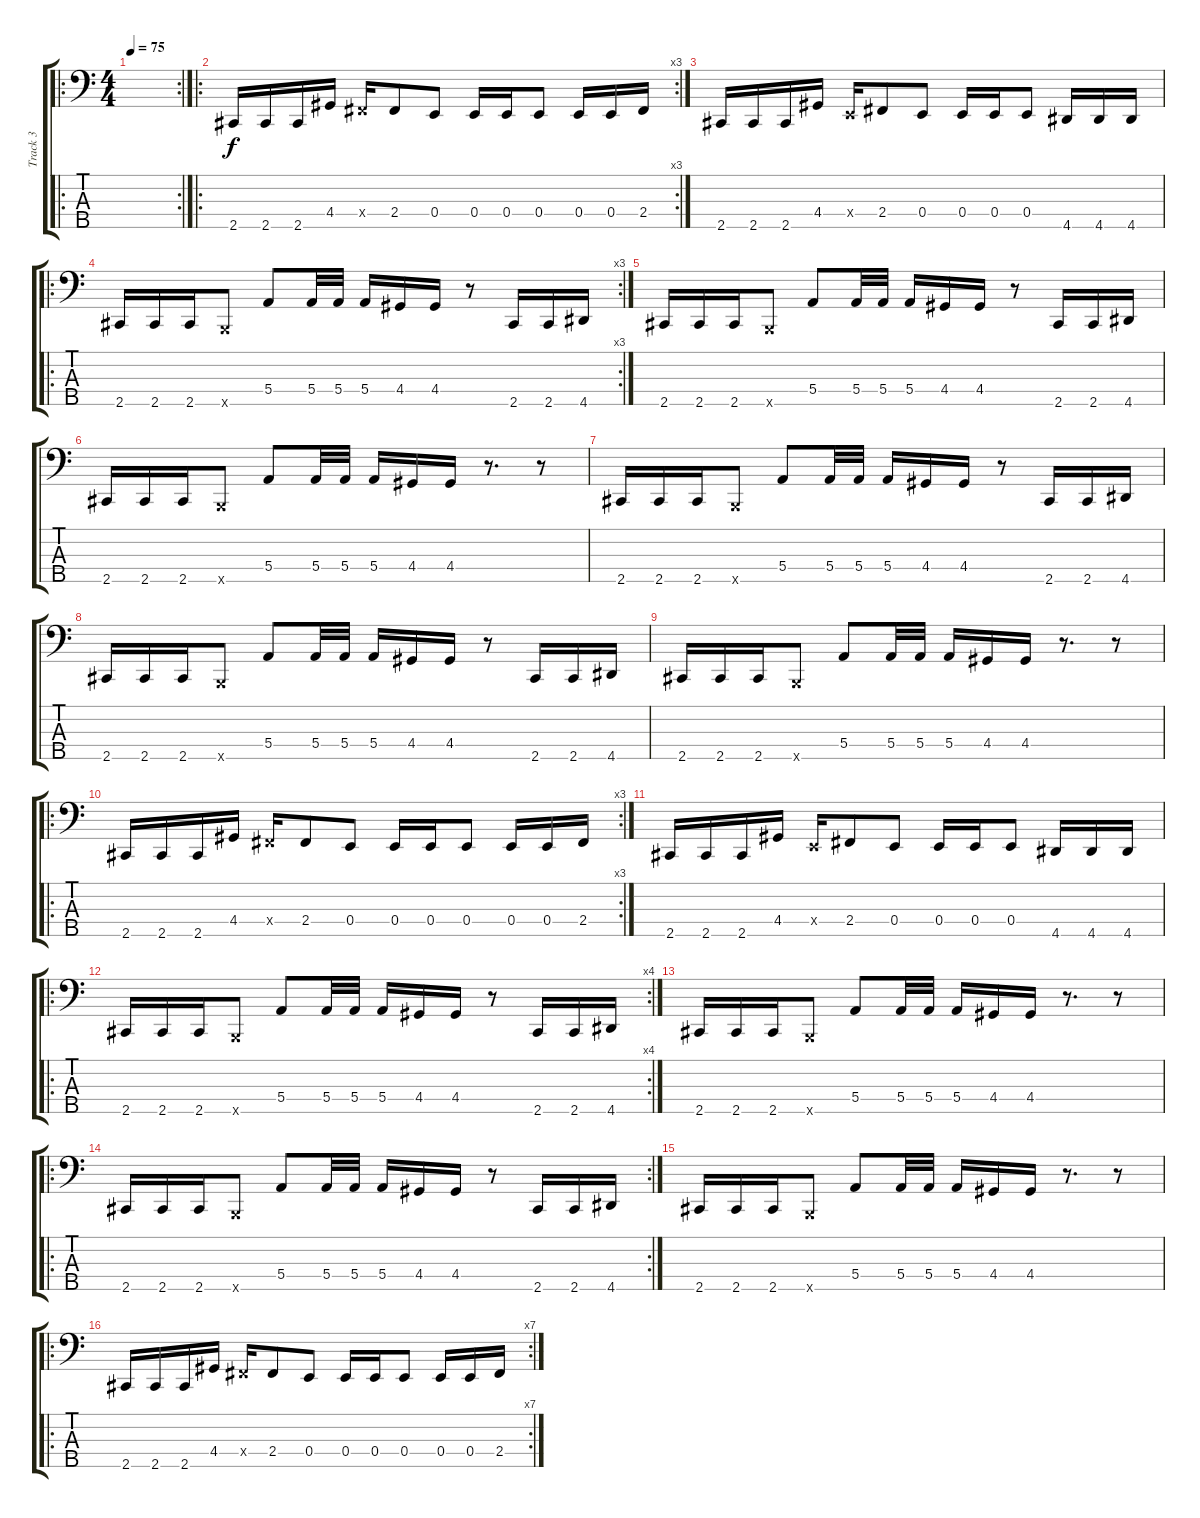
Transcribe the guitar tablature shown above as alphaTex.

\track ("Track 3" "Track 3") {instrument electricbassfinger}
\staff {score tabs}
\tuning (G2 D2 A1 E1 B0) {hide}
\ro
\rc 2
\ts (4 4)
\tempo 75
\clef f4
\ks c
|
\ro
\rc 3
2.5.16 2.5.16 2.5.16 4.4.16 2.4{x}.16 2.4.8 0.4.8 0.4.16 0.4.16 0.4.8 0.4.16 0.4.16 2.4.16 |
2.5.16 2.5.16 2.5.16 4.4.16 0.4{x}.16 2.4.8 0.4.8 0.4.16 0.4.16 0.4.8 4.5.16{volume 15} 4.5.16 4.5.16 |
\ro
\rc 3
2.5.16 2.5.16 2.5.16 0.5{x}.8 5.4.8 5.4.32 5.4.32 5.4.16 4.4.16 4.4.16 r.8 2.5.16 2.5.16 4.5.16 |
2.5.16 2.5.16 2.5.16 0.5{x}.8 5.4.8 5.4.32 5.4.32 5.4.16 4.4.16 4.4.16 r.8 2.5.16 2.5.16 4.5.16 |
2.5.16 2.5.16 2.5.16 0.5{x}.8 5.4.8 5.4.32 5.4.32 5.4.16 4.4.16 4.4.16 r.8{d} r.8 |
2.5.16 2.5.16 2.5.16 0.5{x}.8 5.4.8 5.4.32 5.4.32 5.4.16 4.4.16 4.4.16 r.8 2.5.16 2.5.16 4.5.16 |
2.5.16 2.5.16 2.5.16 0.5{x}.8 5.4.8 5.4.32 5.4.32 5.4.16 4.4.16 4.4.16 r.8 2.5.16 2.5.16 4.5.16 |
2.5.16 2.5.16 2.5.16 0.5{x}.8 5.4.8 5.4.32 5.4.32 5.4.16 4.4.16 4.4.16 r.8{d} r.8 |
\ro
\rc 3
2.5.16 2.5.16 2.5.16 4.4.16 2.4{x}.16 2.4.8 0.4.8 0.4.16 0.4.16 0.4.8 0.4.16 0.4.16 2.4.16 |
2.5.16 2.5.16 2.5.16 4.4.16 0.4{x}.16 2.4.8 0.4.8 0.4.16 0.4.16 0.4.8 4.5.16{volume 15} 4.5.16 4.5.16 |
\ro
\rc 4
2.5.16 2.5.16 2.5.16 0.5{x}.8 5.4.8 5.4.32 5.4.32 5.4.16 4.4.16 4.4.16 r.8 2.5.16 2.5.16 4.5.16 |
2.5.16 2.5.16 2.5.16 0.5{x}.8 5.4.8 5.4.32 5.4.32 5.4.16 4.4.16 4.4.16 r.8{d} r.8 |
\ro
\rc 2
2.5.16 2.5.16 2.5.16 0.5{x}.8 5.4.8 5.4.32 5.4.32 5.4.16 4.4.16 4.4.16 r.8 2.5.16 2.5.16 4.5.16 |
2.5.16 2.5.16 2.5.16 0.5{x}.8 5.4.8 5.4.32 5.4.32 5.4.16 4.4.16 4.4.16 r.8{d} r.8 |
\ro
\rc 7
2.5.16 2.5.16 2.5.16 4.4.16 2.4{x}.16 2.4.8 0.4.8 0.4.16 0.4.16 0.4.8 0.4.16 0.4.16 2.4.16
